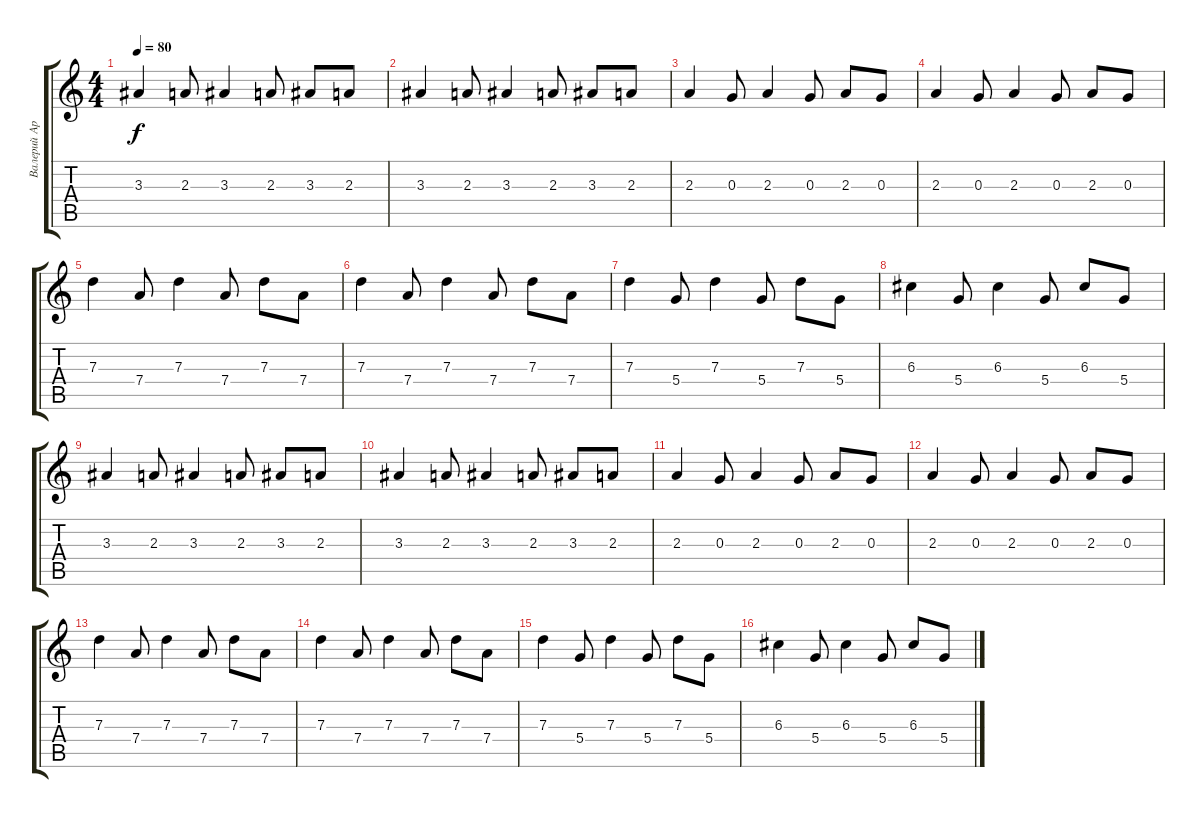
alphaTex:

\track ("Валерий Аркадин" "Валерий Ар") {instrument electricguitarclean}
\staff {score tabs}
\tuning (E4 B3 G3 D3 A2 E2) {hide}
\ts (4 4)
\tempo 80
\clef g2
\ks c
3.3.4{dy f instrument electricguitarclean} 2.3.8 3.3.4 2.3.8 3.3.8 2.3.8 |
3.3.4 2.3.8 3.3.4 2.3.8 3.3.8 2.3.8 |
2.3.4 0.3.8 2.3.4 0.3.8 2.3.8 0.3.8 |
2.3.4 0.3.8 2.3.4 0.3.8 2.3.8 0.3.8 |
7.3.4 7.4.8 7.3.4 7.4.8 7.3.8 7.4.8 |
7.3.4 7.4.8 7.3.4 7.4.8 7.3.8 7.4.8 |
7.3.4 5.4.8 7.3.4 5.4.8 7.3.8 5.4.8 |
6.3.4 5.4.8 6.3.4 5.4.8 6.3.8 5.4.8 |
3.3.4 2.3.8 3.3.4 2.3.8 3.3.8 2.3.8 |
3.3.4 2.3.8 3.3.4 2.3.8 3.3.8 2.3.8 |
2.3.4 0.3.8 2.3.4 0.3.8 2.3.8 0.3.8 |
2.3.4 0.3.8 2.3.4 0.3.8 2.3.8 0.3.8 |
7.3.4 7.4.8 7.3.4 7.4.8 7.3.8 7.4.8 |
7.3.4 7.4.8 7.3.4 7.4.8 7.3.8 7.4.8 |
7.3.4 5.4.8 7.3.4 5.4.8 7.3.8 5.4.8 |
6.3.4 5.4.8 6.3.4 5.4.8 6.3.8 5.4.8
